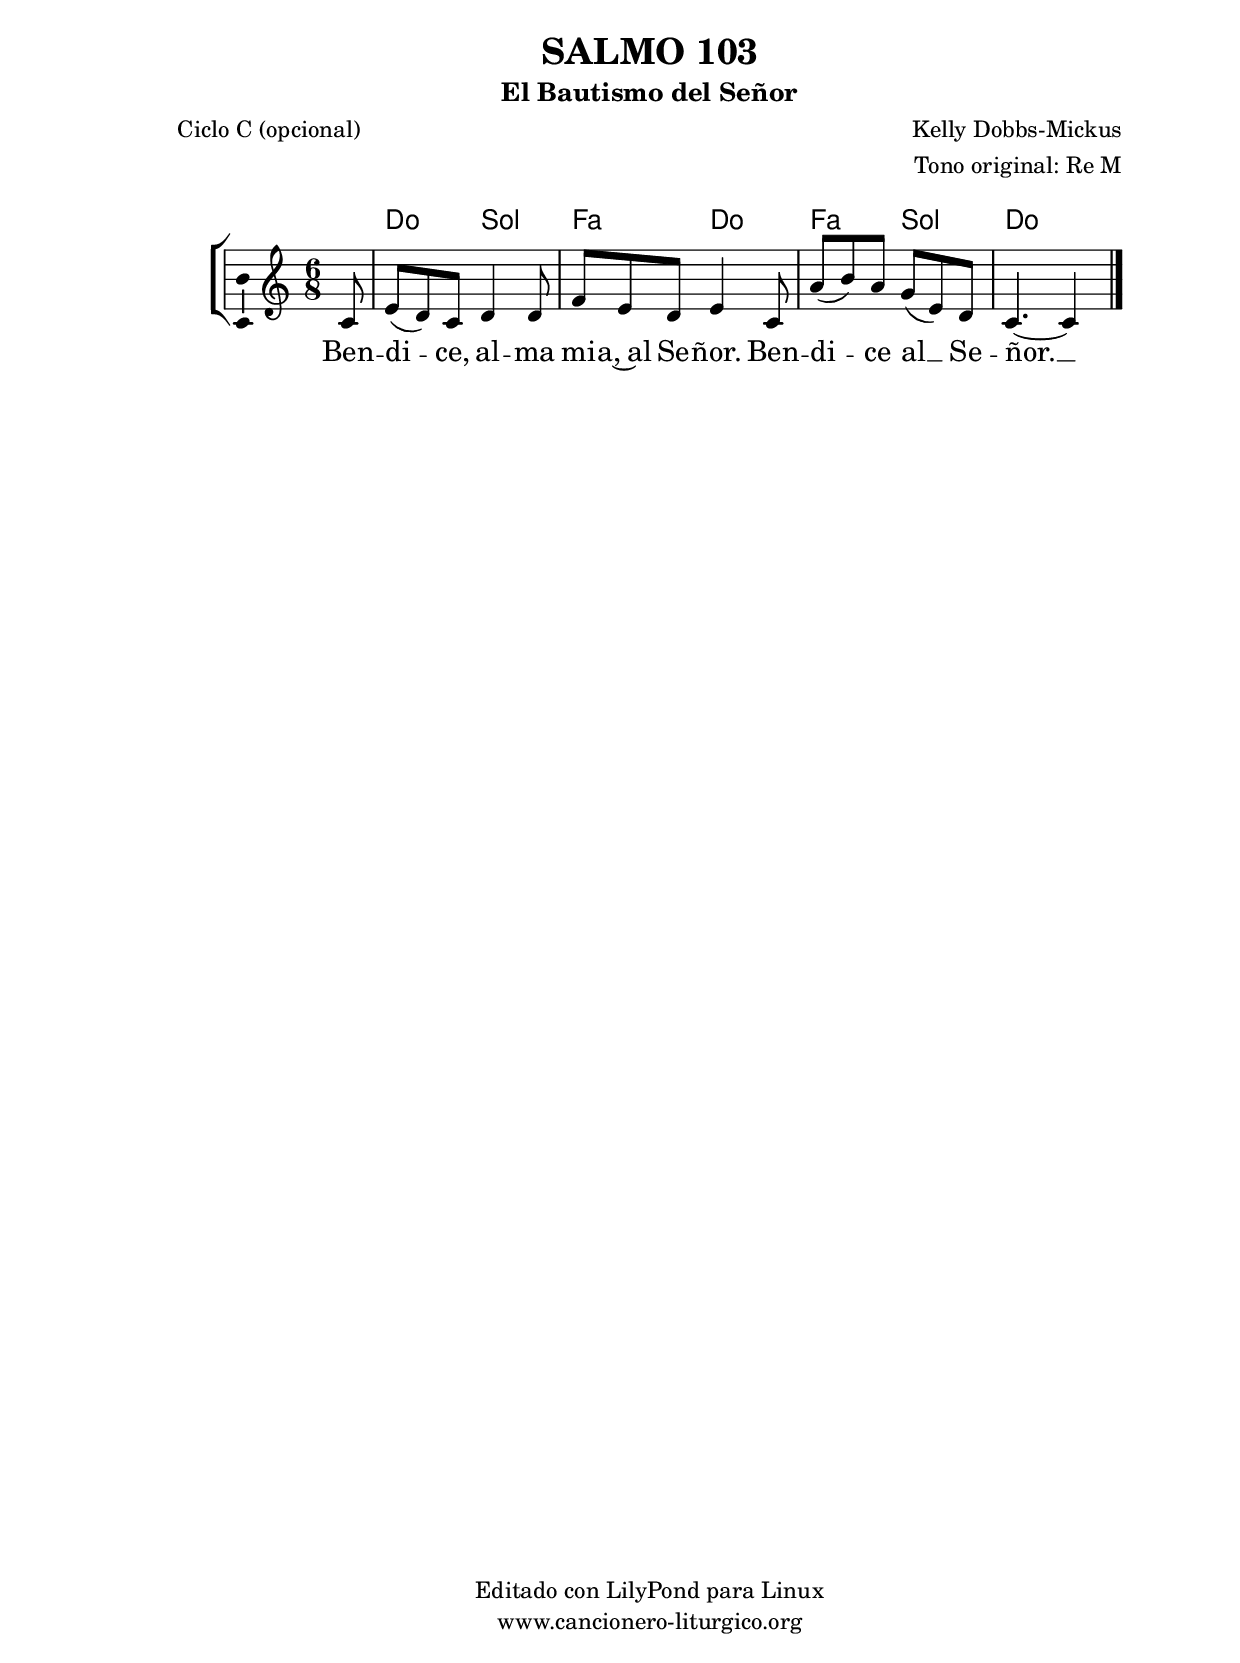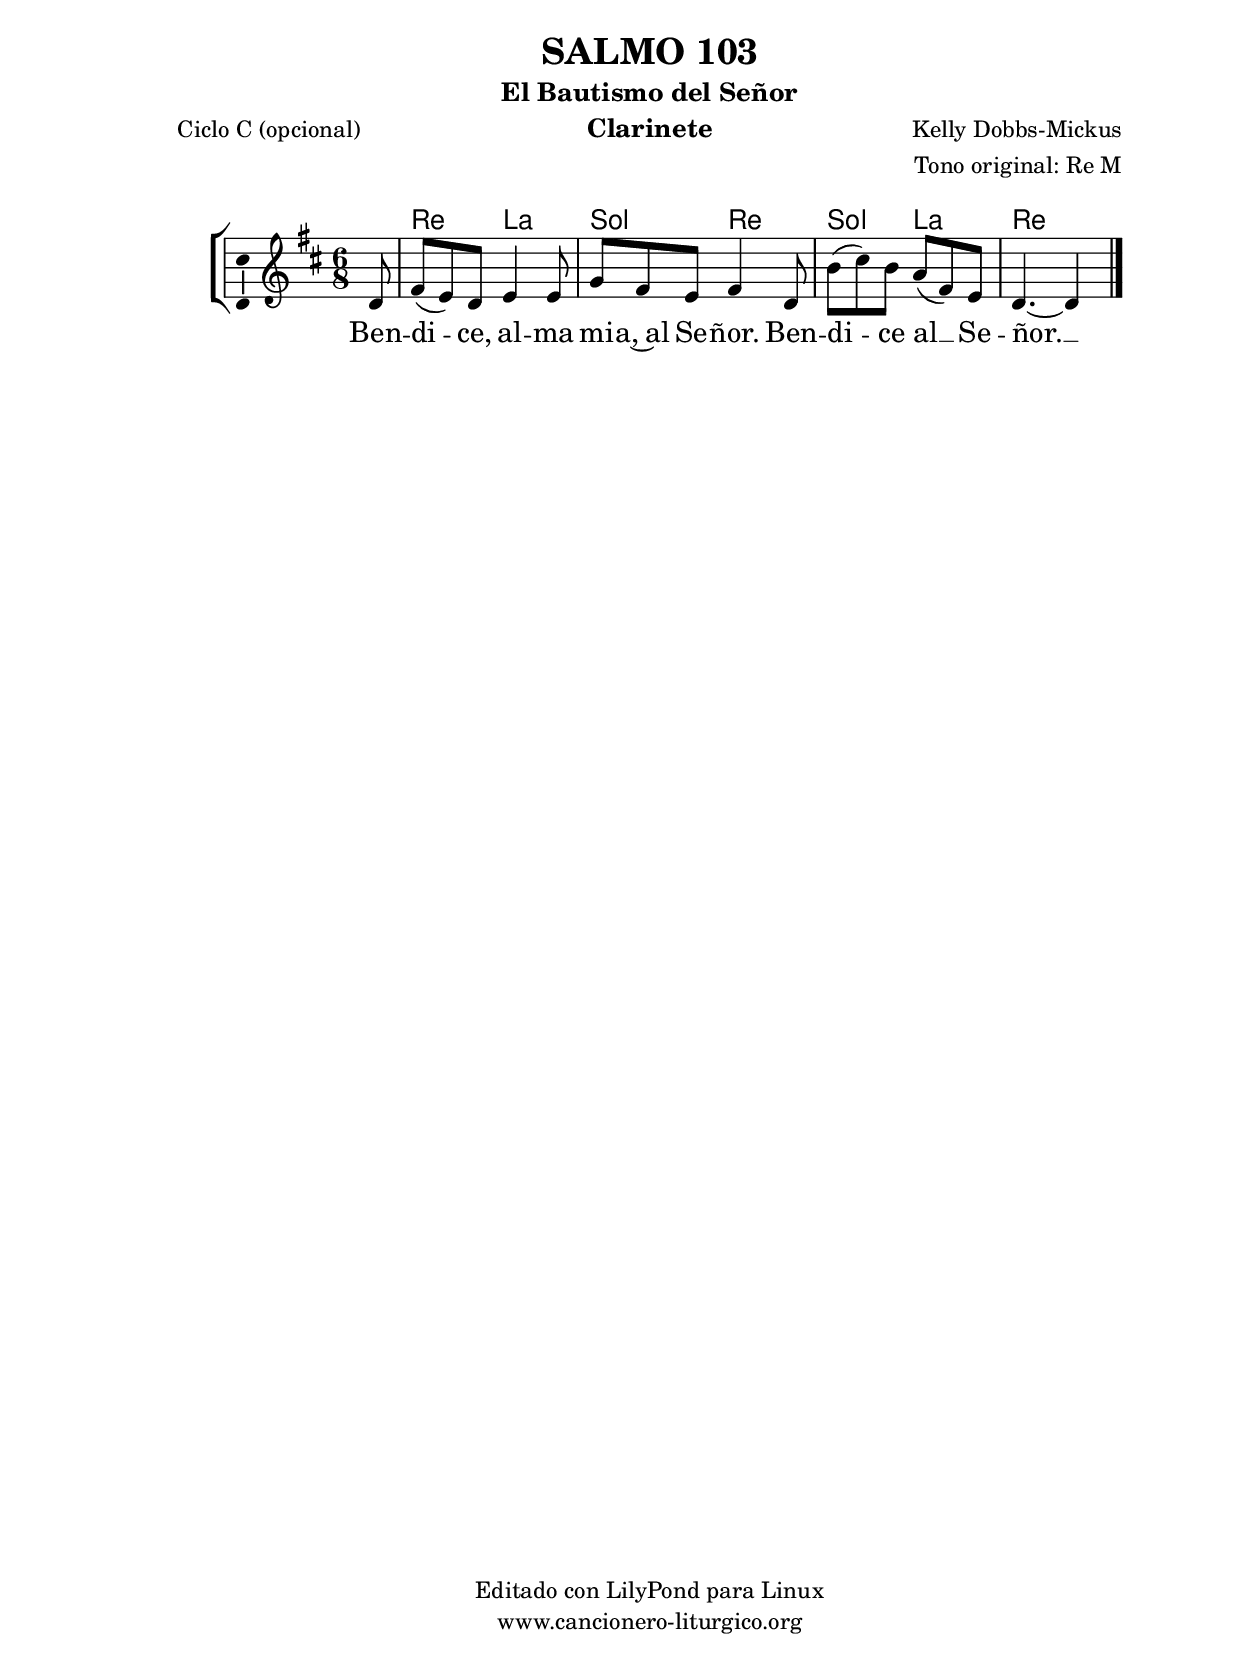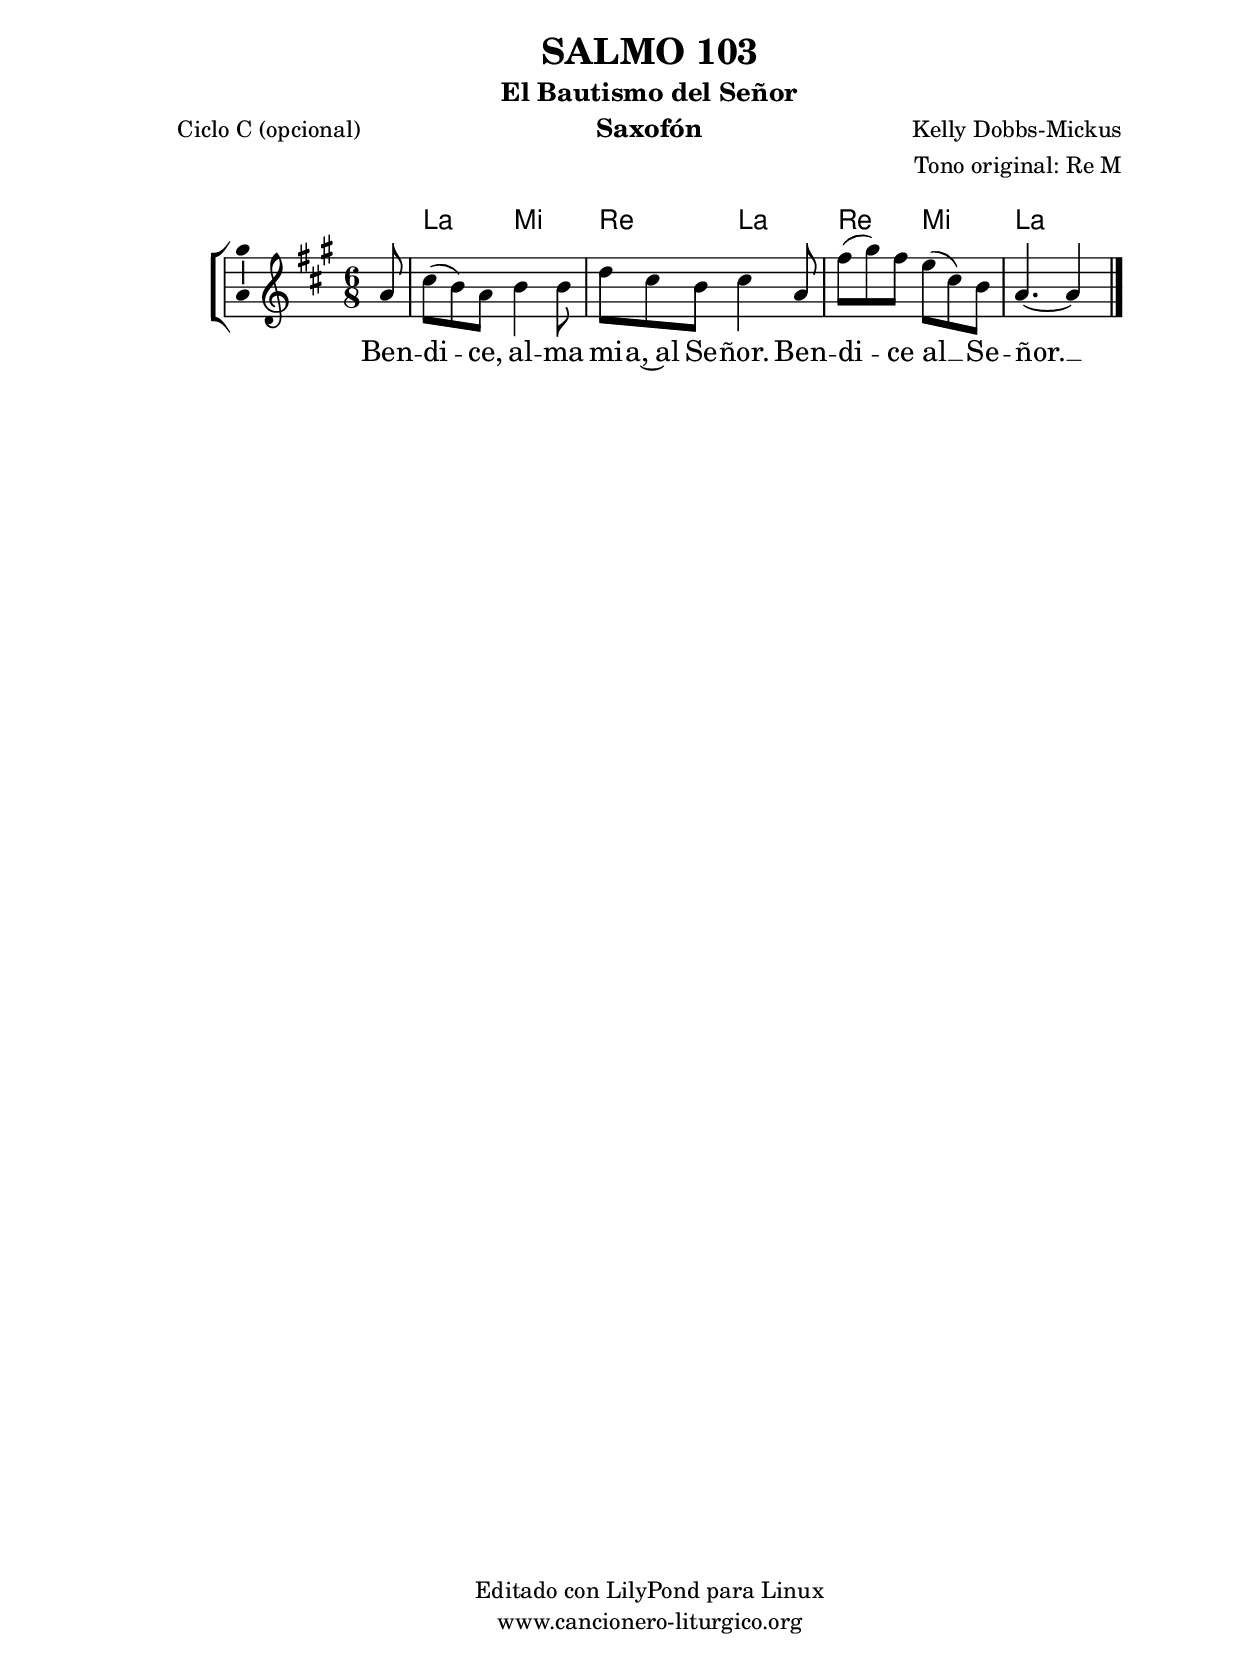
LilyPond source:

%
%para convertir .midi en .wav:
%timidity filename.midi -Ow -o finename.wav
%
%
%Para convertir de .wav a .mp3:
%lame -h -m j filename.wav
%
%
%para escuchar el midi:
%timidity nombrefichero.midi
%


%versión de lilypond para la que se ha escrito esta partitura:
\version "2.16.0"

	%Tamaño papel
	#(set-default-paper-size "a4")
	%Tamaño partitura
	#(set-global-staff-size 20)
	%No responde al pulsar sobre una nota
	#(ly:set-option 'point-and-click #f)

%parámetros del encabezamiento:
\header {
	title = "SALMO 103"
	subtitle = "El Bautismo del Señor"
	composer = "Kelly Dobbs-Mickus"
	poet = "Ciclo C (opcional)"
	meter = ""
	arranger = "Tono original: Re M"
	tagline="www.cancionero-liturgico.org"
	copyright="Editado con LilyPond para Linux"
	}

%parámetros asociados al papel:
\paper  {
	oddHeaderMarkup = \markup {\fill-line { \on-the-fly #not-first-page \fromproperty #'header:title \on-the-fly #not-first-page \fromproperty #'header:composer }}
	evenHeaderMarkup = \markup {\fill-line { \fromproperty #'header:composer \fromproperty #'header:title }}
	#(set-paper-size "a4")
	print-page-number = ##f
	first-page-number = 1
	print-first-page-number = ##f
%	head-separation = 3.0 \cm
	top-margin = 2.0 \cm
	bottom-margin = 0.5\cm
%%%	bottom-margin = -1.0\cm
	left-margin = 3.0 \cm
	line-width = 16.0 \cm 
	indent = 8\mm
	interscoreline = 2.\mm
	between-system-space = 15\mm
%	para que las partituras no llenen la hoja:
	ragged-bottom = ##t
%	idem para la última hoja:
	ragged-last-bottom = ##f
%	para que las partituras llenen el ancho del papel:
	ragged-last = ##f
	after-title-space = 2.5 \cm
%page-count=1
%system-count=8

	%Flexible Vertical Spacing
%	markup-markup-spacing =
%	#'((basic-distance . 15) (minimum-distance . 15) (padding . 3))
	markup-system-spacing =
	#'((basic-distance . 15) (minimum-distance . 15) (padding . 3))
	system-system-spacing =
	#'((basic-distance . 15) (minimum-distance . 15) (padding . 3))
	score-system-spacing =
	#'((basic-distance . 15) (minimum-distance . 15) (padding . 5))
%	top-system-spacing = % header
%	#'((basic-distance . 8) (minimum-distance . 0) (padding . 3))
%	top-markup-spacing =
%	#'((basic-distance . 20) (minimum-distance . 20) (padding . 3))
	last-bottom-spacing = % footer
	#'((basic-distance . 5) (minimum-distance . 5) (padding . 3))
%	score-markup-spacing =
%	#'((basic-distance . 16) (minimum-distance . 13) (padding . 3))

	}


%parámetros que afectan a toda la partitura:
global =  {
	%clave de sol (G):
	\clef G
	%armadura:
	\transpose d c
	\key d \major
	\tempo 4.=60
	\set Score.tempoHideNote = ##t
	}


acordes = {
	\italianChords
	\chordmode {
	\transpose d c
{

s8
d4. a g d g a d d4

	}
	}
}

melodia = 
	\transpose d c
{
	\relative c'{

\time 6/8
\partial8
d8
fis (e) d e4 e8
g8 fis e fis4 d8
b'8 (cis) b a (fis) e
d4.~d4

	\bar "|."
	}
	}


texto = \lyricmode {
Ben -- di -- ce, al -- ma mi -- a,~al Se -- ñor.
Ben -- di -- ce al __ Se -- ñor. __
	}


acordesStaff = \context ChordNames = acordesStaff <<
	\set chordChanges = ##t
	\acordes
	>>


vozStaff = \context Voice = vozStaff
\with {\consists "Ambitus_engraver"}
<<
%	\set Staff.instrumentName = ""
%	\set Staff.shortInstrumentName = ""
%	\set Staff.midiInstrument = #"clarinet"
%	\set Staff.midiInstrument = #"cello"
%	\set Staff.midiInstrument = #"flute"
	\set Staff.midiInstrument = #"electric guitar (jazz)"
%	\set Staff.midiInstrument = #"english horn"
%	\set Staff.midiInstrument = #"violin"
%	\set Staff.midiInstrument = #"glockenspiel"
	\set Staff.midiMinimumVolume = #0.7
	\set Staff.midiMaximumVolume = #0.9
	\global
	\melodia
	>>


textoStaff = \context Lyrics = textoStaff <<
	\lyricsto vozStaff \texto
	>>

\book {
	\score {
		\context ChoirStaff {
			\override StaffGroup.SystemStartBracket #'collapse-height = #1
			\override Score.SystemStartBar #'collapse-height = #1
			<<
			\acordesStaff
			\vozStaff
			\textoStaff
			>>
			}
		\layout {
	    		\context {
				\Lyrics
				\override LyricText #'font-size = #2
				}
	   		 \context {
				\Score
				%fontSize = #3
				\override StaffSymbol #'staff-space = #(magstep +3)
				%\override Beam #'thickness = #0.55
				%\override SpacingSpanner #'spacing-increment = #1.0
				%\override Slur #'height-limit = #1.5
				}
			}
		}
	\score {
		\unfoldRepeats
		\context ChoirStaff {
			<<
			\acordesStaff
			\vozStaff
			>>
			}
		\midi {
	  		\context {
	  			\Score
				tempoWholesPerMinute = #(ly:make-moment 70 4)
				}
			}
		}
	}

%Partitura para clarinete
#(define output-suffix "C")
\book {
	\header{
		instrument = "Clarinete"
		}
	\score {
		\context ChoirStaff {
			\override StaffGroup.SystemStartBracket #'collapse-height = #1
			\override Score.SystemStartBar #'collapse-height = #1
\transpose c d
			<<
			\acordesStaff
			\vozStaff
			\textoStaff
			>>
			}
		\layout {
	    		\context {
				\Lyrics
				\override LyricText #'font-size = #2
				}
	   		 \context {
				\Score
				%fontSize = #3
				\override StaffSymbol #'staff-space = #(magstep +3)
				%\override Beam #'thickness = #0.55
				%\override SpacingSpanner #'spacing-increment = #1.0
				%\override Slur #'height-limit = #1.5
				}
			}
		}
	}

%Partitura para saxofón
#(define output-suffix "S")
\book {
	\header{
		instrument = "Saxofón"
		}
	\score {
		\context ChoirStaff {
			\override StaffGroup.SystemStartBracket #'collapse-height = #1
			\override Score.SystemStartBar #'collapse-height = #1
\transpose c a
			<<
			\acordesStaff
			\vozStaff
			\textoStaff
			>>
			}
		\layout {
	    		\context {
				\Lyrics
				\override LyricText #'font-size = #2
				}
	   		 \context {
				\Score
				%fontSize = #3
				\override StaffSymbol #'staff-space = #(magstep +3)
				%\override Beam #'thickness = #0.55
				%\override SpacingSpanner #'spacing-increment = #1.0
				%\override Slur #'height-limit = #1.5
				}
			}
		}
	}

